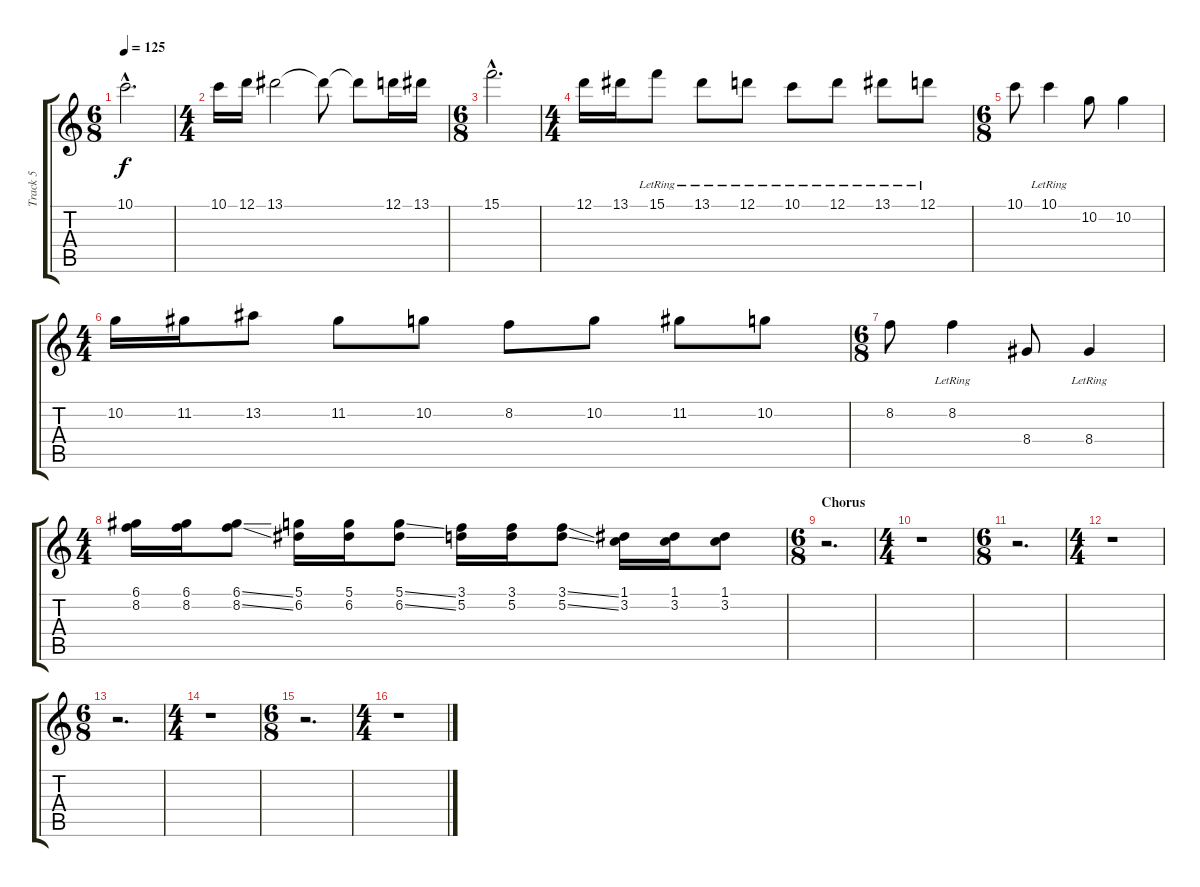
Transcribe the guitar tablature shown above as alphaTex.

\track ("Track 5" "Track 5") {instrument acousticguitarsteel}
\staff {score tabs}
\tuning (D4 A3 F3 C3 G2 C2) {hide}
\ts (6 8)
\tempo 125
\clef g2
\ks c
10.1{hac}.2{d dy f} |
\ts (4 4)
10.1.16 12.1.16 13.1.2 13.1{t}.8 13.1{t}.8 12.1.16 13.1.16 |
\ts (6 8)
15.1{hac}.2{d} |
\ts (4 4)
12.1.16 13.1.16 15.1{lr}.8 13.1{lr}.8 12.1{lr}.8 10.1{lr}.8 12.1{lr}.8 13.1{lr}.8 12.1{lr}.8 |
\ts (6 8)
10.1.8 10.1{lr}.4 10.2.8 10.2.4 |
\ts (4 4)
10.2.16 11.2.16 13.2.8 11.2.8 10.2.8 8.2.8 10.2.8 11.2.8 10.2.8 |
\ts (6 8)
8.2.8 8.2{lr}.4 8.4.8 8.4{lr}.4 |
\ts (4 4)
(6.1 8.2).16 (6.1 8.2).16 (6.1{ss} 8.2{ss}).8 (5.1 6.2).16 (5.1 6.2).16 (5.1{ss} 6.2{ss}).8 (3.1 5.2).16 (3.1 5.2).16 (3.1{ss} 5.2{ss}).8 (1.1 3.2).16 (1.1 3.2).16 (1.1 3.2).8 |
\ts (6 8)
\section ("" "Chorus")
r.2{d} |
\ts (4 4)
r.1 |
\ts (6 8)
r.2{d} |
\ts (4 4)
r.1 |
\ts (6 8)
r.2{d} |
\ts (4 4)
r.1 |
\ts (6 8)
r.2{d} |
\ts (4 4)
r.1
